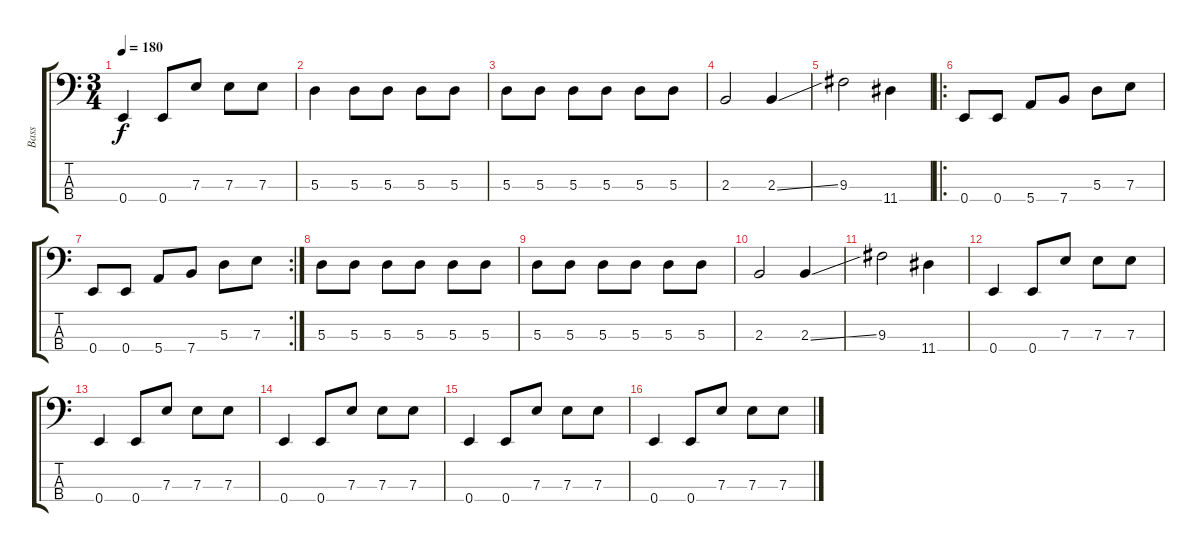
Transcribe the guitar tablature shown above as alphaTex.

\track ("Bass" "Bass") {instrument electricbassfinger}
\staff {score tabs}
\tuning (G2 D2 A1 E1) {hide}
\ts (3 4)
\tempo 180
\clef f4
\ks c
0.4.4{dy f} 0.4.8 7.3.8 7.3.8 7.3.8 |
5.3.4 5.3.8 5.3.8 5.3.8 5.3.8 |
5.3.8 5.3.8 5.3.8 5.3.8 5.3.8 5.3.8 |
2.3.2 2.3{ss}.4 |
9.3.2 11.4.4 |
\ro
0.4.8 0.4.8 5.4.8 7.4.8 5.3.8 7.3.8 |
\rc 2
0.4.8 0.4.8 5.4.8 7.4.8 5.3.8 7.3.8 |
5.3.8 5.3.8 5.3.8 5.3.8 5.3.8 5.3.8 |
5.3.8 5.3.8 5.3.8 5.3.8 5.3.8 5.3.8 |
2.3.2 2.3{ss}.4 |
9.3.2 11.4.4 |
0.4.4 0.4.8 7.3.8 7.3.8 7.3.8 |
0.4.4 0.4.8 7.3.8 7.3.8 7.3.8 |
0.4.4 0.4.8 7.3.8 7.3.8 7.3.8 |
0.4.4 0.4.8 7.3.8 7.3.8 7.3.8 |
0.4.4 0.4.8 7.3.8 7.3.8 7.3.8
